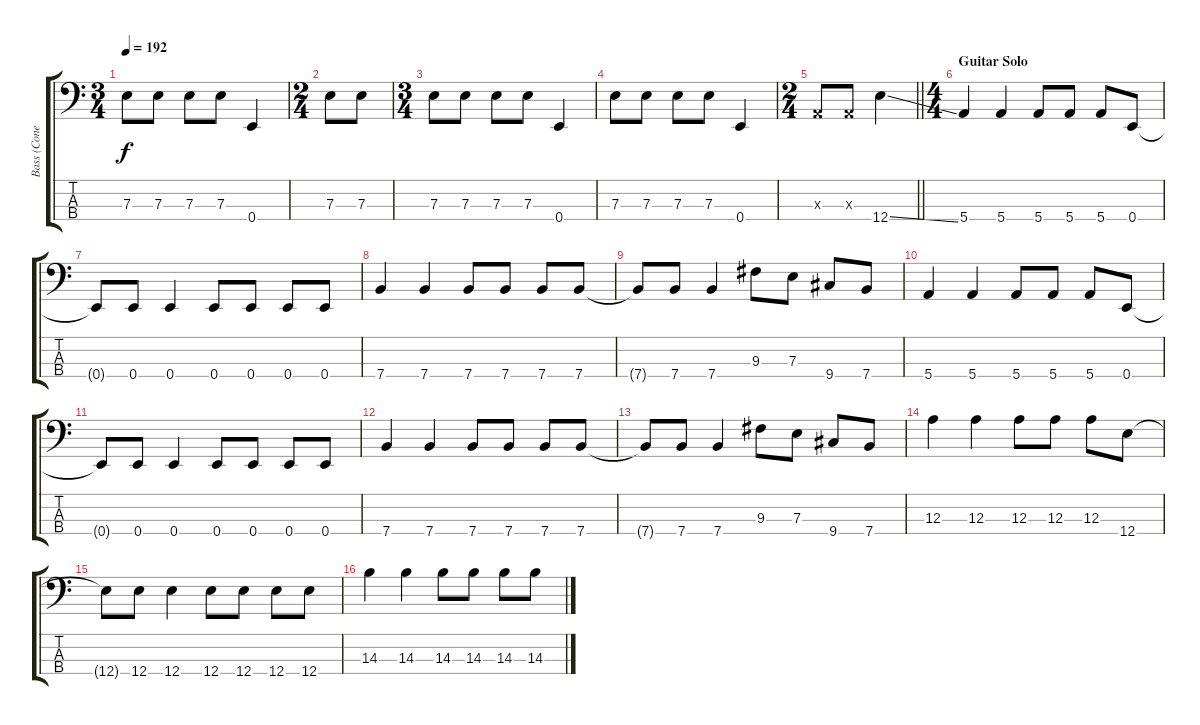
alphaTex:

\track ("Bass (Cone)" "Bass (Cone") {instrument electricbasspick}
\staff {score tabs}
\tuning (G2 D2 A1 E1) {hide}
\ts (3 4)
\tempo 192
\clef f4
\ks c
7.3.8{dy f} 7.3.8 7.3.8 7.3.8 0.4.4 |
\ts (2 4)
7.3.8 7.3.8 |
\ts (3 4)
7.3.8 7.3.8 7.3.8 7.3.8 0.4.4 |
7.3.8 7.3.8 7.3.8 7.3.8 0.4.4 |
\ts (2 4)
\barLineRight lightlight
0.3{x}.8 0.3{x}.8 12.4{ss}.4 |
\ts (4 4)
\section ("" "Guitar Solo")
5.4.4 5.4.4 5.4.8 5.4.8 5.4.8 0.4.8 |
0.4{t}.8 0.4.8 0.4.4 0.4.8 0.4.8 0.4.8 0.4.8 |
7.4.4 7.4.4 7.4.8 7.4.8 7.4.8 7.4.8 |
7.4{t}.8 7.4.8 7.4.4 9.3.8 7.3.8 9.4.8 7.4.8 |
5.4.4 5.4.4 5.4.8 5.4.8 5.4.8 0.4.8 |
0.4{t}.8 0.4.8 0.4.4 0.4.8 0.4.8 0.4.8 0.4.8 |
7.4.4 7.4.4 7.4.8 7.4.8 7.4.8 7.4.8 |
7.4{t}.8 7.4.8 7.4.4 9.3.8 7.3.8 9.4.8 7.4.8 |
12.3.4 12.3.4 12.3.8 12.3.8 12.3.8 12.4.8 |
12.4{t}.8 12.4.8 12.4.4 12.4.8 12.4.8 12.4.8 12.4.8 |
14.3.4 14.3.4 14.3.8 14.3.8 14.3.8 14.3.8
